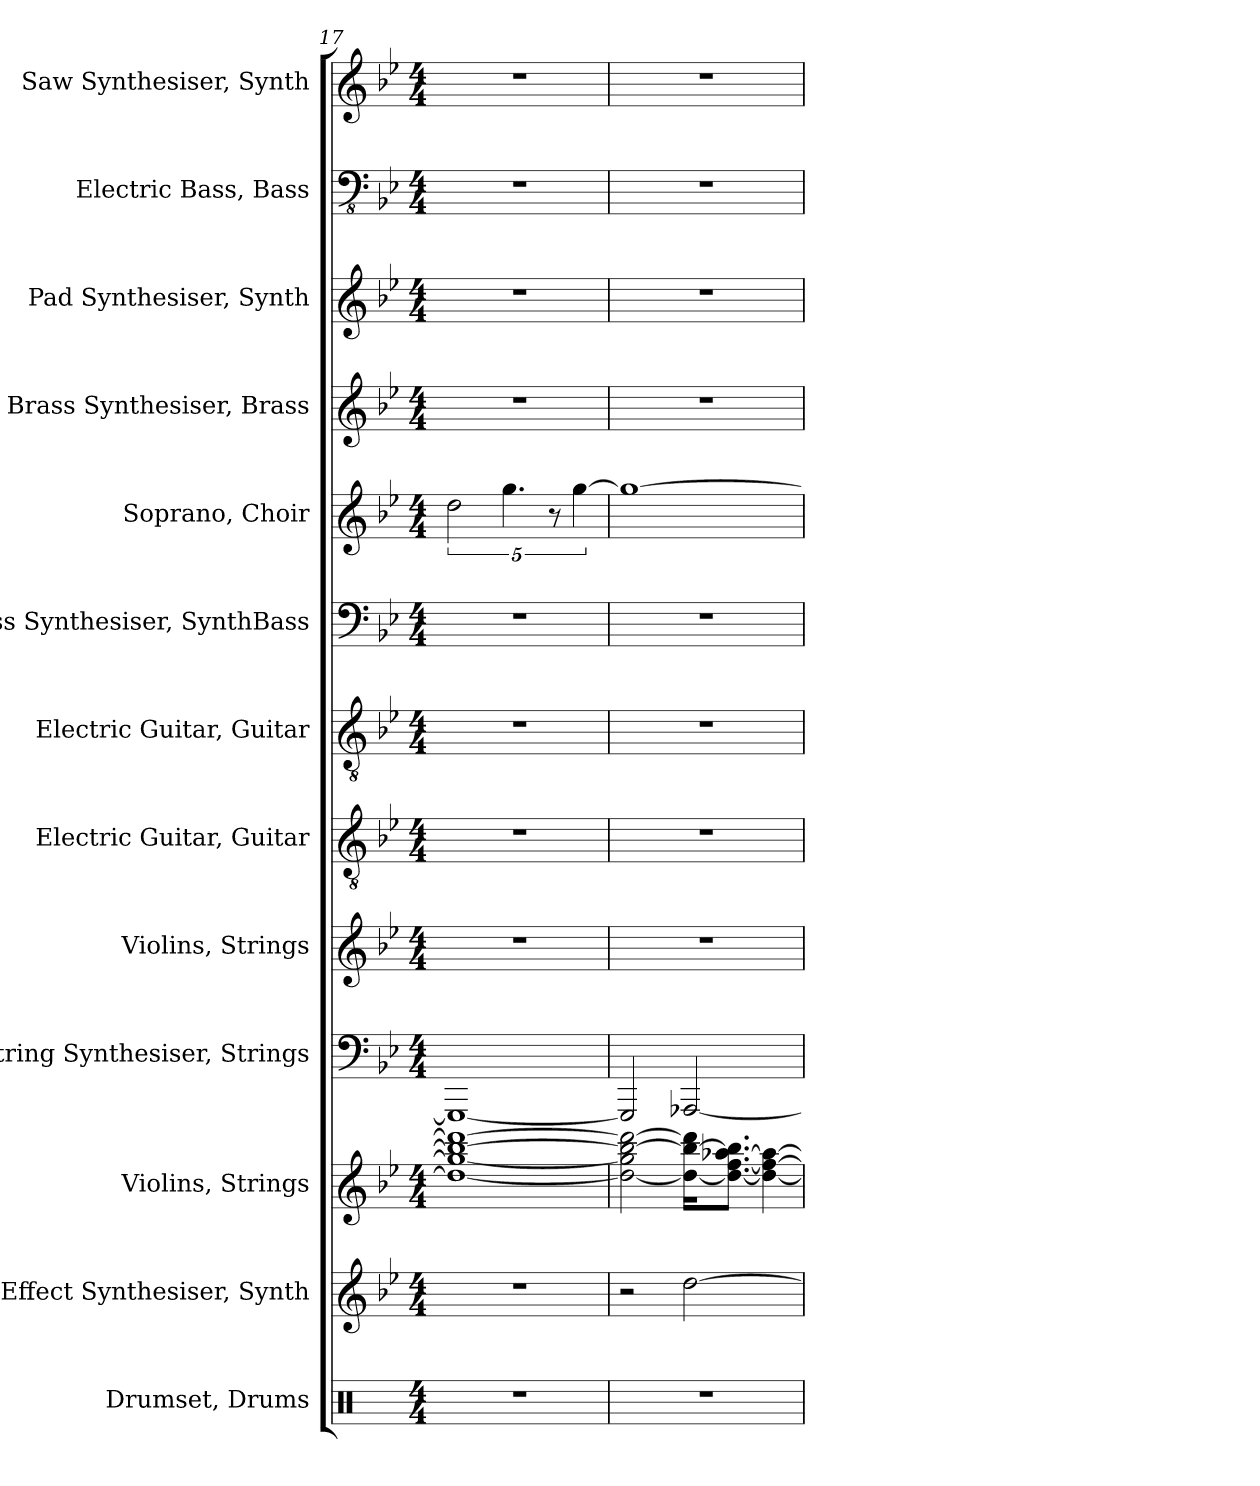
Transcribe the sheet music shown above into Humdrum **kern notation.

**kern	**kern	**kern	**kern	**kern	**kern	**kern	**kern	**kern	**kern	**kern	**kern	**kern
*part13	*part12	*part11	*part10	*part9	*part8	*part7	*part6	*part5	*part4	*part3	*part2	*part1
*staff13	*staff12	*staff11	*staff10	*staff9	*staff8	*staff7	*staff6	*staff5	*staff4	*staff3	*staff2	*staff1
*I"Drumset, Drums	*I"Effect Synthesiser, Synth	*I"Violins, Strings	*I"String Synthesiser, Strings	*I"Violins, Strings	*I"Electric Guitar, Guitar	*I"Electric Guitar, Guitar	*I"Bass Synthesiser, SynthBass	*I"Soprano, Choir	*I"Brass Synthesiser, Brass	*I"Pad Synthesiser, Synth	*I"Electric Bass, Bass	*I"Saw Synthesiser, Synth
*I'Drs.	*I'Synth.	*I'Vlns.	*I'Synth.	*I'Vlns.	*I'El. Guit.	*I'El. Guit.	*I'Synth.	*I'S.	*I'Synth.	*I'Synth.	*I'El. B.	*I'Synth.
*clefX	*clefG2	*clefG2	*clefF4	*clefG2	*clefGv2	*clefGv2	*clefF4	*clefG2	*clefG2	*clefG2	*clefFv4	*clefG2
*k[]	*k[b-e-]	*k[b-e-]	*k[b-e-]	*k[b-e-]	*k[b-e-]	*k[b-e-]	*k[b-e-]	*k[b-e-]	*k[b-e-]	*k[b-e-]	*k[b-e-]	*k[b-e-]
*M4/4	*M4/4	*M4/4	*M4/4	*M4/4	*M4/4	*M4/4	*M4/4	*M4/4	*M4/4	*M4/4	*M4/4	*M4/4
=17	=17	=17	=17	=17	=17	=17	=17	=17	=17	=17	=17	=17
1r	1r	1dd_ 1gg_ 1bb-_ 1ddd_	1GGG_	1r	1r	1r	1r	5%2dd\	1r	1r	1r	1r
.	.	.	.	.	.	.	.	5.gg\	.	.	.	.
.	.	.	.	.	.	.	.	10r	.	.	.	.
.	.	.	.	.	.	.	.	[5gg\	.	.	.	.
=18	=18	=18	=18	=18	=18	=18	=18	=18	=18	=18	=18	=18
1r	2r	2dd\_ 2gg\] 2bb-\_ 2ddd\_	2GGG/]	1r	1r	1r	1r	1gg_	1r	1r	1r	1r
.	[2dd\	16dd\_ 16bb-\_ 16ddd\]KL	[2AAA-X/	.	.	.	.	.	.	.	.	.
.	.	8.dd\_ [8.ff\ [8.aa-X\ 8.bb-\]J	.	.	.	.	.	.	.	.	.	.
.	.	4dd\_ 4ff\_ 4aa-\_	.	.	.	.	.	.	.	.	.	.
=	=	=	=	=	=	=	=	=	=	=	=	=
*-	*-	*-	*-	*-	*-	*-	*-	*-	*-	*-	*-	*-
